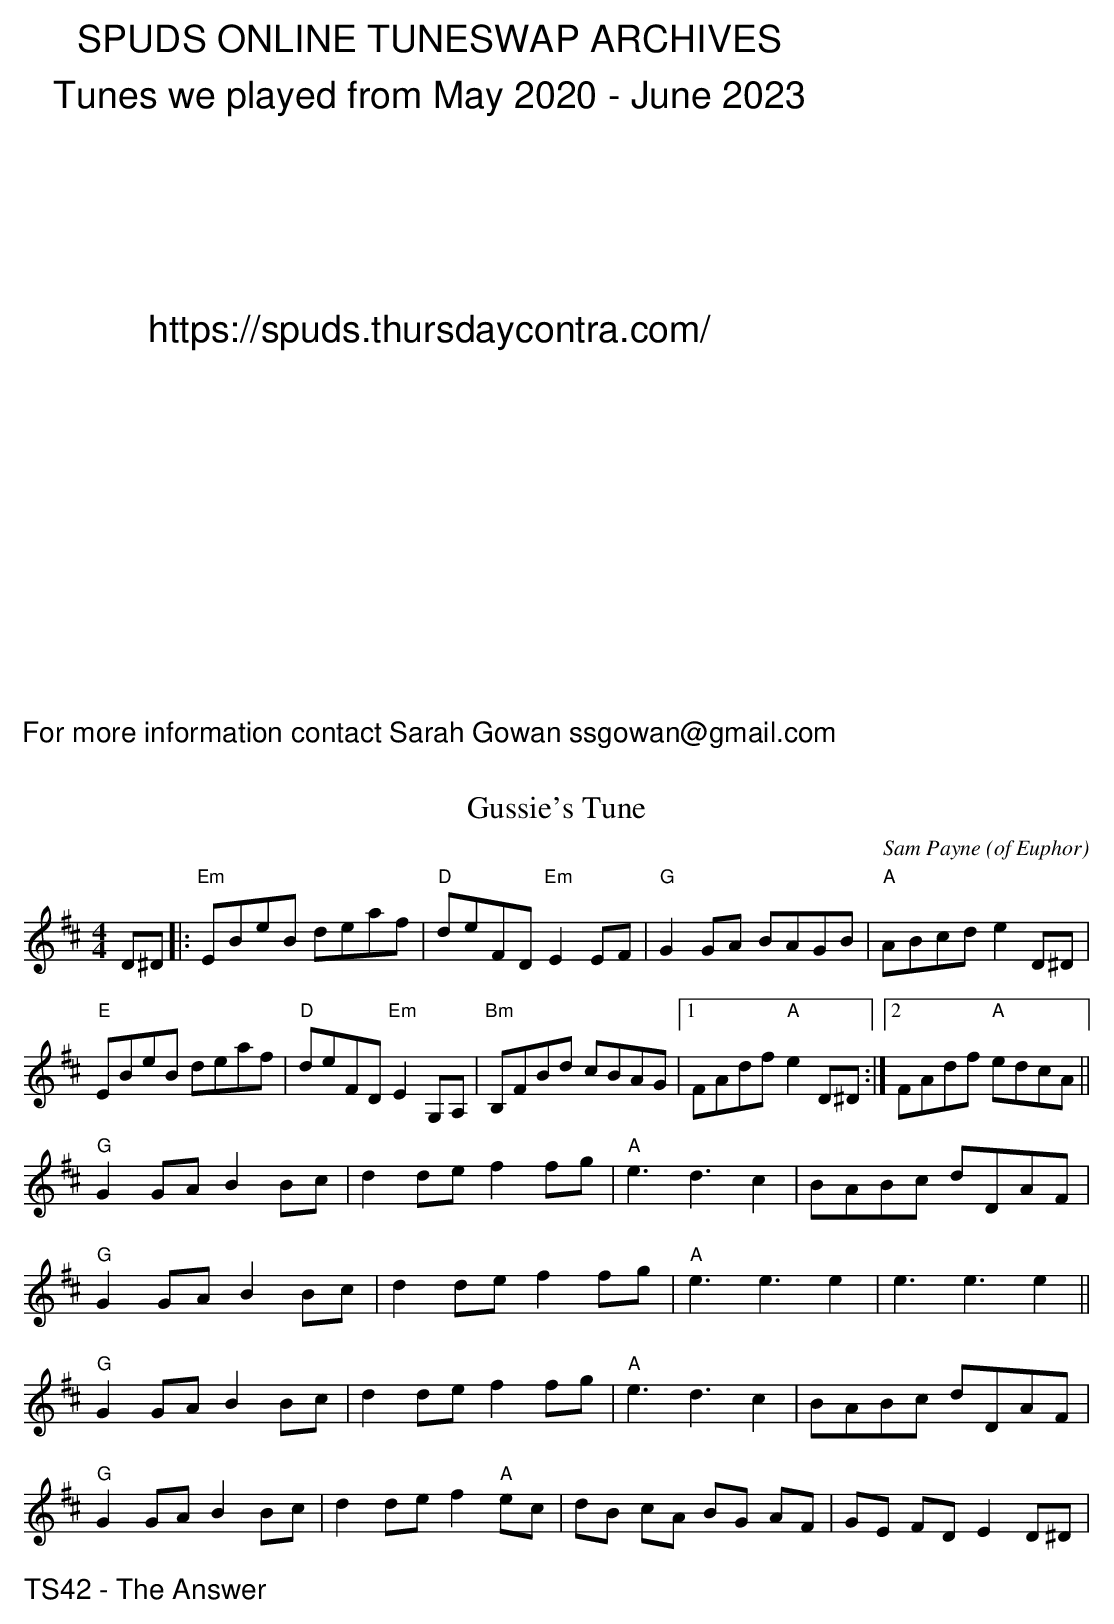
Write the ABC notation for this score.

X:1
T:Gussie's Tune
C:Sam Payne (of Euphor)
M:4/4
L:1/8
K:Edor
D^D|:"Em"EBeB deaf | "D"deFD "Em"E2EF|"G" G2GA BAGB |"A"ABcd e2 D^D |
"E"EBeB deaf | "D"deFD "Em"E2G,A,|"Bm"B,FBd cBAG|1FAdf "A"e2 D^D :|2 FAdf "A"edcA ||
"G"G2GAB2Bc | d2def2fg | "A"e3d3c2 | BABc dDAF |
"G"G2GAB2Bc | d2def2fg | "A"e3e3e2 | e3e3e2||
"G"G2GAB2Bc | d2def2fg | "A"e3d3c2 | BABc dDAF |
"G"G2GAB2Bc | d2def2"A"ec | dB cA BG AF | GE FD E2 D^D |
